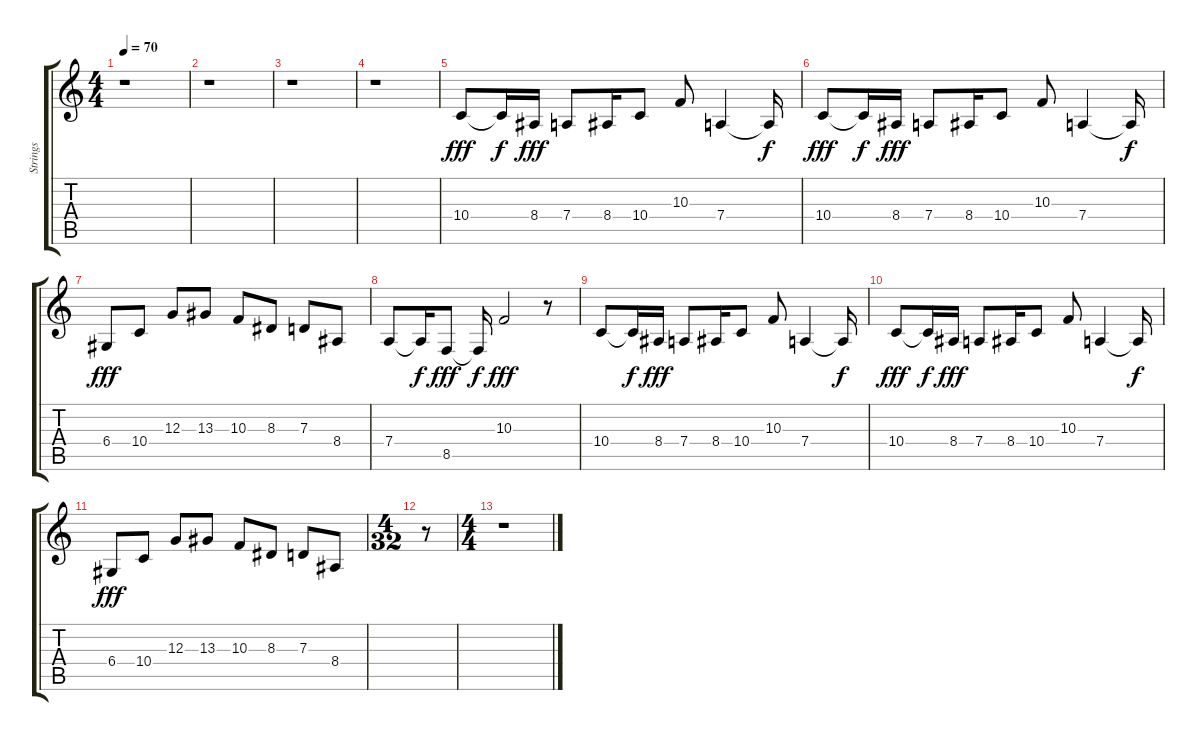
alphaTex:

\track ("Strings" "Strings") {instrument tremolostrings}
\staff {score tabs}
\tuning (E4 B3 G3 D3 A2 E2) {hide}
\ts (4 4)
\tempo 70
\clef g2
\ks c
r.1{dy f} |
r.1 |
r.1 |
r.1 |
10.4.8{dy fff} 10.4{t}.16{dy f} 8.4.16{dy fff} 7.4.8 8.4.16 10.4.8 10.3.8 7.4.4 7.4{t}.16{dy f} |
10.4.8{dy fff} 10.4{t}.16{dy f} 8.4.16{dy fff} 7.4.8 8.4.16 10.4.8 10.3.8 7.4.4 7.4{t}.16{dy f} |
6.4.8{dy fff} 10.4.8 12.3.8 13.3.8 10.3.8 8.3.8 7.3.8 8.4.8 |
7.4.8 7.4{t}.16{dy f} 8.5.8{dy fff} 8.5{t}.16{dy f} 10.3.2{dy fff} r.8 |
10.4.8 10.4{t}.16{dy f} 8.4.16{dy fff} 7.4.8 8.4.16 10.4.8 10.3.8 7.4.4 7.4{t}.16{dy f} |
10.4.8{dy fff} 10.4{t}.16{dy f} 8.4.16{dy fff} 7.4.8 8.4.16 10.4.8 10.3.8 7.4.4 7.4{t}.16{dy f} |
6.4.8{dy fff} 10.4.8 12.3.8 13.3.8 10.3.8 8.3.8 7.3.8 8.4.8 |
\ts (4 32)
r.8 |
\ts (4 4)
r.1
